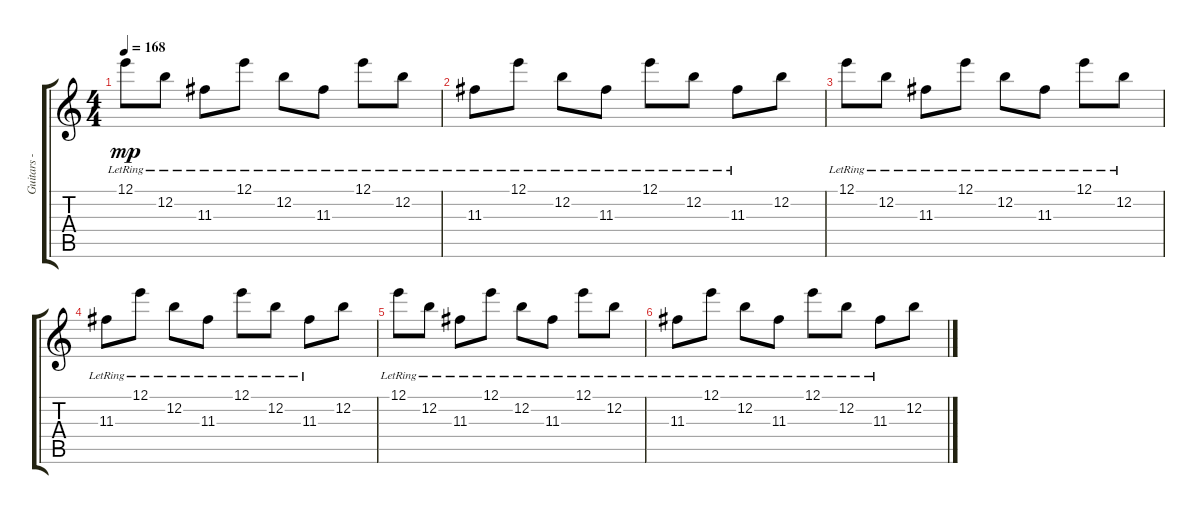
\track ("Guitars - Doubled" "Guitars - ") {instrument electricguitarclean}
\staff {score tabs}
\tuning (E4 B3 G3 D3 A2 D2) {hide}
\ts (4 4)
\tempo 168
\clef g2
\ks c
12.1{lr}.8{dy mp instrument electricguitarclean} 12.2{lr}.8 11.3{lr}.8 12.1{lr}.8 12.2{lr}.8 11.3{lr}.8 12.1{lr}.8 12.2{lr}.8 |
11.3{lr}.8 12.1{lr}.8 12.2{lr}.8 11.3{lr}.8 12.1{lr}.8 12.2{lr}.8 11.3{lr}.8 12.2.8 |
12.1{lr}.8{instrument electricguitarclean} 12.2{lr}.8 11.3{lr}.8 12.1{lr}.8 12.2{lr}.8 11.3{lr}.8 12.1{lr}.8 12.2{lr}.8 |
11.3{lr}.8 12.1{lr}.8 12.2{lr}.8 11.3{lr}.8 12.1{lr}.8 12.2{lr}.8 11.3{lr}.8 12.2.8 |
12.1{lr}.8{instrument electricguitarclean} 12.2{lr}.8 11.3{lr}.8 12.1{lr}.8 12.2{lr}.8 11.3{lr}.8 12.1{lr}.8 12.2{lr}.8 |
11.3{lr}.8 12.1{lr}.8 12.2{lr}.8 11.3{lr}.8 12.1{lr}.8 12.2{lr}.8 11.3{lr}.8 12.2.8
